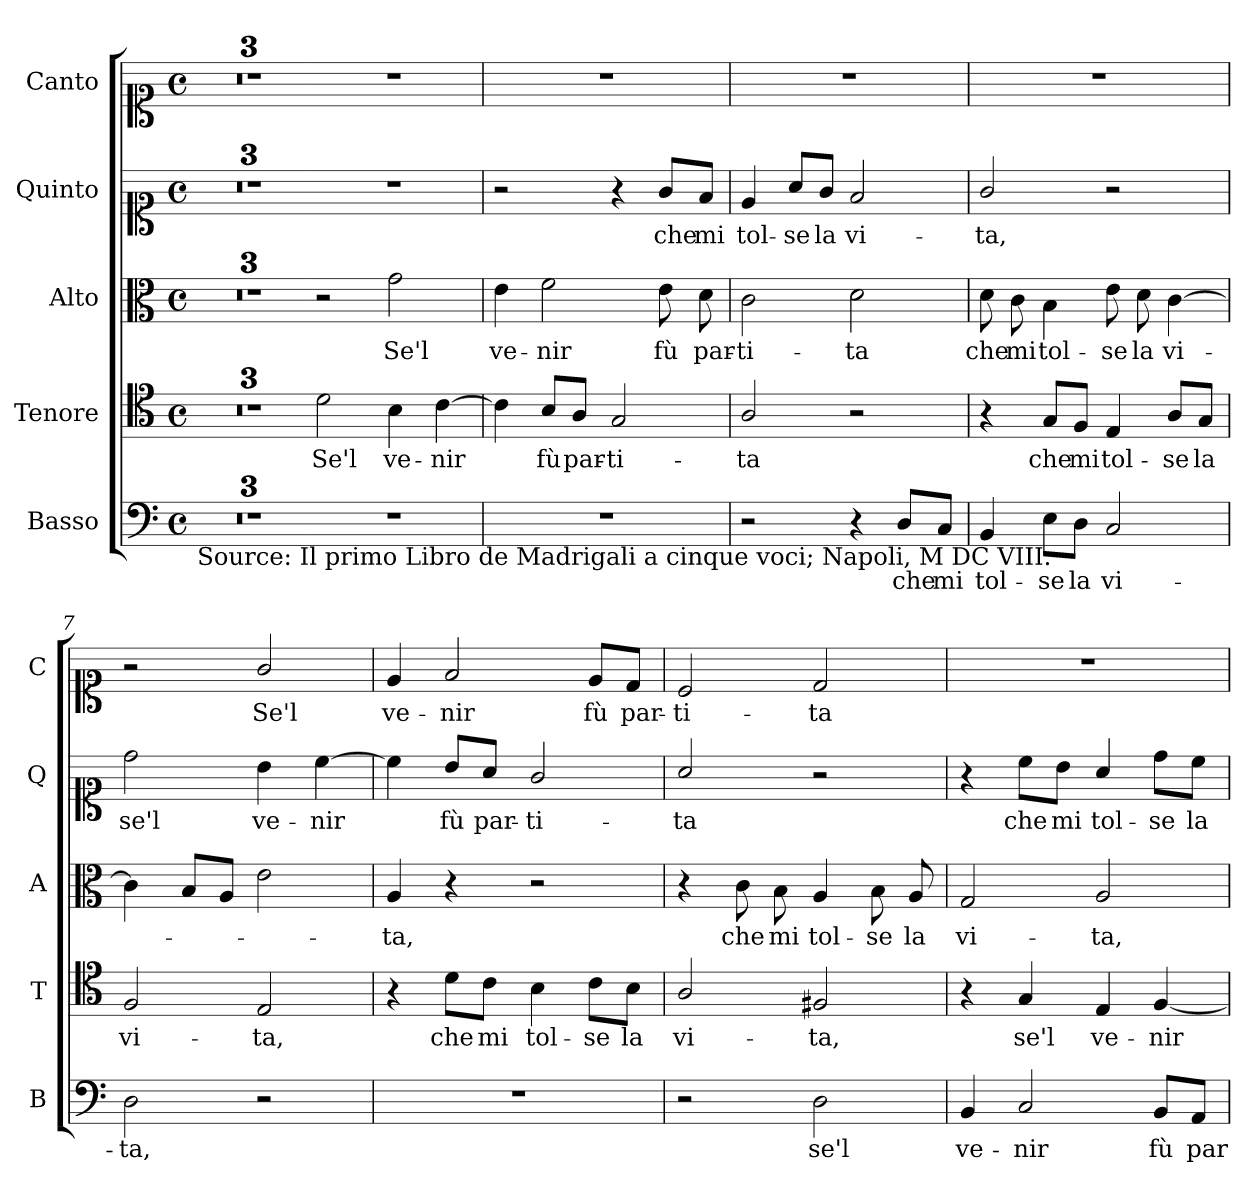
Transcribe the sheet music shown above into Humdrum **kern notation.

**kern	**text	**kern	**text	**kern	**text	**kern	**text	**kern	**text
*part5	*part5	*part4	*part4	*part3	*part3	*part2	*part2	*part1	*part1
*staff5	*staff5	*staff4	*staff4	*staff3	*staff3	*staff2	*staff2	*staff1	*staff1
*I"Basso	*	*I"Tenore	*	*I"Alto	*	*I"Quinto	*	*I"Canto	*
*I'B	*	*I'T	*	*I'A	*	*I'Q	*	*I'C	*
!!LO:LB:g=z
*clefF4	*	*clefC4	*	*clefC3	*	*clefC1	*	*clefC1	*
*k[]	*	*k[]	*	*k[]	*	*k[]	*	*k[]	*
*C:	*	*C:	*	*C:	*	*C:	*	*C:	*
*M4/4	*	*M4/4	*	*M4/4	*	*M4/4	*	*M4/4	*
*met(c)	*	*met(c)	*	*met(c)	*	*met(c)	*	*met(c)	*
=1	=1	=1	=1	=1	=1	=1	=1	=1	=1
!LO:TX:b:t=Source&colon; Il primo Libro de Madrigali a cinque voci; Napoli, M DC VIII.	!	!	!	!	!	!	!	!	!
1ryy	.	1ryy	.	1ryy	.	1ryy	.	1ryy	.
=2	=2	=2	=2	=2	=2	=2	=2	=2	=2
1r	.	1r	.	1r	.	1r	.	1r	.
=3	=3	=3	=3	=3	=3	=3	=3	=3	=3
*	*	*clefGv2	*	*clefGv2	*	*clefG2	*	*clefG2	*
1ryy	.	1ryy	.	1ryy	.	1ryy	.	1ryy	.
=3X1-	=3X1-	=3X1-	=3X1-	=3X1-	=3X1-	=3X1-	=3X1-	=3X1-	=3X1-
!	!	!	!LO:LY:b	!	!	!	!	!	!
1r	.	2d\	Se'l	2r	.	1r	.	1r	.
!	!	!	!LO:LY:b	!	!LO:LY:b	!	!	!	!
.	.	4B\	ve-	2g\	Se'l	.	.	.	.
!	!	!	!LO:LY:b	!	!	!	!	!	!
.	.	[4c\	-nir	.	.	.	.	.	.
=4	=4	=4	=4	=4	=4	=4	=4	=4	=4
!	!	!	!	!	!LO:LY:b	!	!	!	!
1r	.	4c\]	.	4e\	ve-	2r	.	1r	.
!	!	!	!LO:LY:b	!	!LO:LY:b	!	!	!	!
.	.	8B/L	fù	2f\	-nir	.	.	.	.
!	!	!	!LO:LY:b	!	!	!	!	!	!
.	.	8A/J	par-	.	.	.	.	.	.
!	!	!	!LO:LY:b	!	!	!	!	!	!
.	.	2G/	-ti-	.	.	4r	.	.	.
!	!	!	!	!	!LO:LY:b	!	!LO:LY:b	!	!
.	.	.	.	8e\	fù	8g/L	che	.	.
!	!	!	!	!	!LO:LY:b	!	!LO:LY:b	!	!
.	.	.	.	8d\	par-	8f/J	mi	.	.
=5	=5	=5	=5	=5	=5	=5	=5	=5	=5
!	!	!	!LO:LY:b	!	!LO:LY:b	!	!LO:LY:b	!	!
2r	.	2A/	-ta	2c\	-ti-	4e/	tol-	1r	.
!	!	!	!	!	!	!	!LO:LY:b	!	!
.	.	.	.	.	.	8a/L	-se	.	.
!	!	!	!	!	!	!	!LO:LY:b	!	!
.	.	.	.	.	.	8g/J	la	.	.
!	!	!	!	!	!LO:LY:b	!	!LO:LY:b	!	!
4r	.	2r	.	2d\	-ta	2f/	vi-	.	.
!	!LO:LY:b	!	!	!	!	!	!	!	!
8D/L	che	.	.	.	.	.	.	.	.
!	!LO:LY:b	!	!	!	!	!	!	!	!
8C/J	mi	.	.	.	.	.	.	.	.
=6	=6	=6	=6	=6	=6	=6	=6	=6	=6
!	!LO:LY:b	!	!	!	!LO:LY:b	!	!LO:LY:b	!	!
4BB/	tol-	4r	.	8d\	che	2g/	-ta,	1r	.
!	!	!	!	!	!LO:LY:b	!	!	!	!
.	.	.	.	8c\	mi	.	.	.	.
!	!LO:LY:b	!	!LO:LY:b	!	!LO:LY:b	!	!	!	!
8E\L	-se	8G/L	che	4B\	tol-	.	.	.	.
!	!LO:LY:b	!	!LO:LY:b	!	!	!	!	!	!
8D\J	la	8F/J	mi	.	.	.	.	.	.
!	!LO:LY:b	!	!LO:LY:b	!	!LO:LY:b	!	!	!	!
2C/	vi-	4E/	tol-	8e\	-se	2r	.	.	.
!	!	!	!	!	!LO:LY:b	!	!	!	!
.	.	.	.	8d\	la	.	.	.	.
!	!	!	!LO:LY:b	!	!LO:LY:b	!	!	!	!
.	.	8A/L	-se	[4c\	vi-	.	.	.	.
!	!	!	!LO:LY:b	!	!	!	!	!	!
.	.	8G/J	la	.	.	.	.	.	.
!!LO:LB:g=z
=7	=7	=7	=7	=7	=7	=7	=7	=7	=7
!	!LO:LY:b	!	!LO:LY:b	!	!	!	!LO:LY:b	!	!
2D\	-ta,	2F/	vi-	4c\]	.	2dd\	se'l	2r	.
.	.	.	.	8B/L	.	.	.	.	.
.	.	.	.	8A/J	.	.	.	.	.
!	!	!	!LO:LY:b	!	!	!	!LO:LY:b	!	!LO:LY:b
2r	.	2E/	-ta,	2e\	.	4b\	ve-	2g/	Se'l
!	!	!	!	!	!	!	!LO:LY:b	!	!
.	.	.	.	.	.	[4cc\	-nir	.	.
=8	=8	=8	=8	=8	=8	=8	=8	=8	=8
!	!	!	!	!	!LO:LY:b	!	!	!	!LO:LY:b
1r	.	4r	.	4A/	-ta,	4cc\]	.	4e/	ve-
!	!	!	!LO:LY:b	!	!	!	!LO:LY:b	!	!LO:LY:b
.	.	8d\L	che	4r	.	8b/L	fù	2f/	-nir
!	!	!	!LO:LY:b	!	!	!	!LO:LY:b	!	!
.	.	8c\J	mi	.	.	8a/J	par-	.	.
!	!	!	!LO:LY:b	!	!	!	!LO:LY:b	!	!
.	.	4B\	tol-	2r	.	2g/	-ti-	.	.
!	!	!	!LO:LY:b	!	!	!	!	!	!LO:LY:b
.	.	8c\L	-se	.	.	.	.	8e/L	fù
!	!	!	!LO:LY:b	!	!	!	!	!	!LO:LY:b
.	.	8B\J	la	.	.	.	.	8d/J	par-
=9	=9	=9	=9	=9	=9	=9	=9	=9	=9
!	!	!	!LO:LY:b	!	!	!	!LO:LY:b	!	!LO:LY:b
2r	.	2A/	vi-	4r	.	2a/	-ta	2c/	-ti-
!	!	!	!	!	!LO:LY:b	!	!	!	!
.	.	.	.	8c\	che	.	.	.	.
!	!	!	!	!	!LO:LY:b	!	!	!	!
.	.	.	.	8B\	mi	.	.	.	.
!	!LO:LY:b	!	!LO:LY:b	!	!LO:LY:b	!	!	!	!LO:LY:b
2D\	se'l	2F#X/	-ta,	4A/	tol-	2r	.	2d/	-ta
!	!	!	!	!	!LO:LY:b	!	!	!	!
.	.	.	.	8B\	-se	.	.	.	.
!	!	!	!	!	!LO:LY:b	!	!	!	!
.	.	.	.	8A/	la	.	.	.	.
=10	=10	=10	=10	=10	=10	=10	=10	=10	=10
!	!LO:LY:b	!	!	!	!LO:LY:b	!	!	!	!
4BB/	ve-	4r	.	2G/	vi-	4r	.	1r	.
!	!LO:LY:b	!	!LO:LY:b	!	!	!	!LO:LY:b	!	!
2C/	-nir	4G/	se'l	.	.	8cc\L	che	.	.
!	!	!	!	!	!	!	!LO:LY:b	!	!
.	.	.	.	.	.	8b\J	mi	.	.
!	!	!	!LO:LY:b	!	!LO:LY:b	!	!LO:LY:b	!	!
.	.	4E/	ve-	2A/	-ta,	4a/	tol-	.	.
!	!LO:LY:b	!	!LO:LY:b	!	!	!	!LO:LY:b	!	!
8BB/L	fù	[4F/	-nir	.	.	8dd\L	-se	.	.
!	!LO:LY:b	!	!	!	!	!	!LO:LY:b	!	!
8AA/J	par-	.	.	.	.	8cc\J	la	.	.
=	=	=	=	=	=	=	=	=	=
*-	*-	*-	*-	*-	*-	*-	*-	*-	*-
